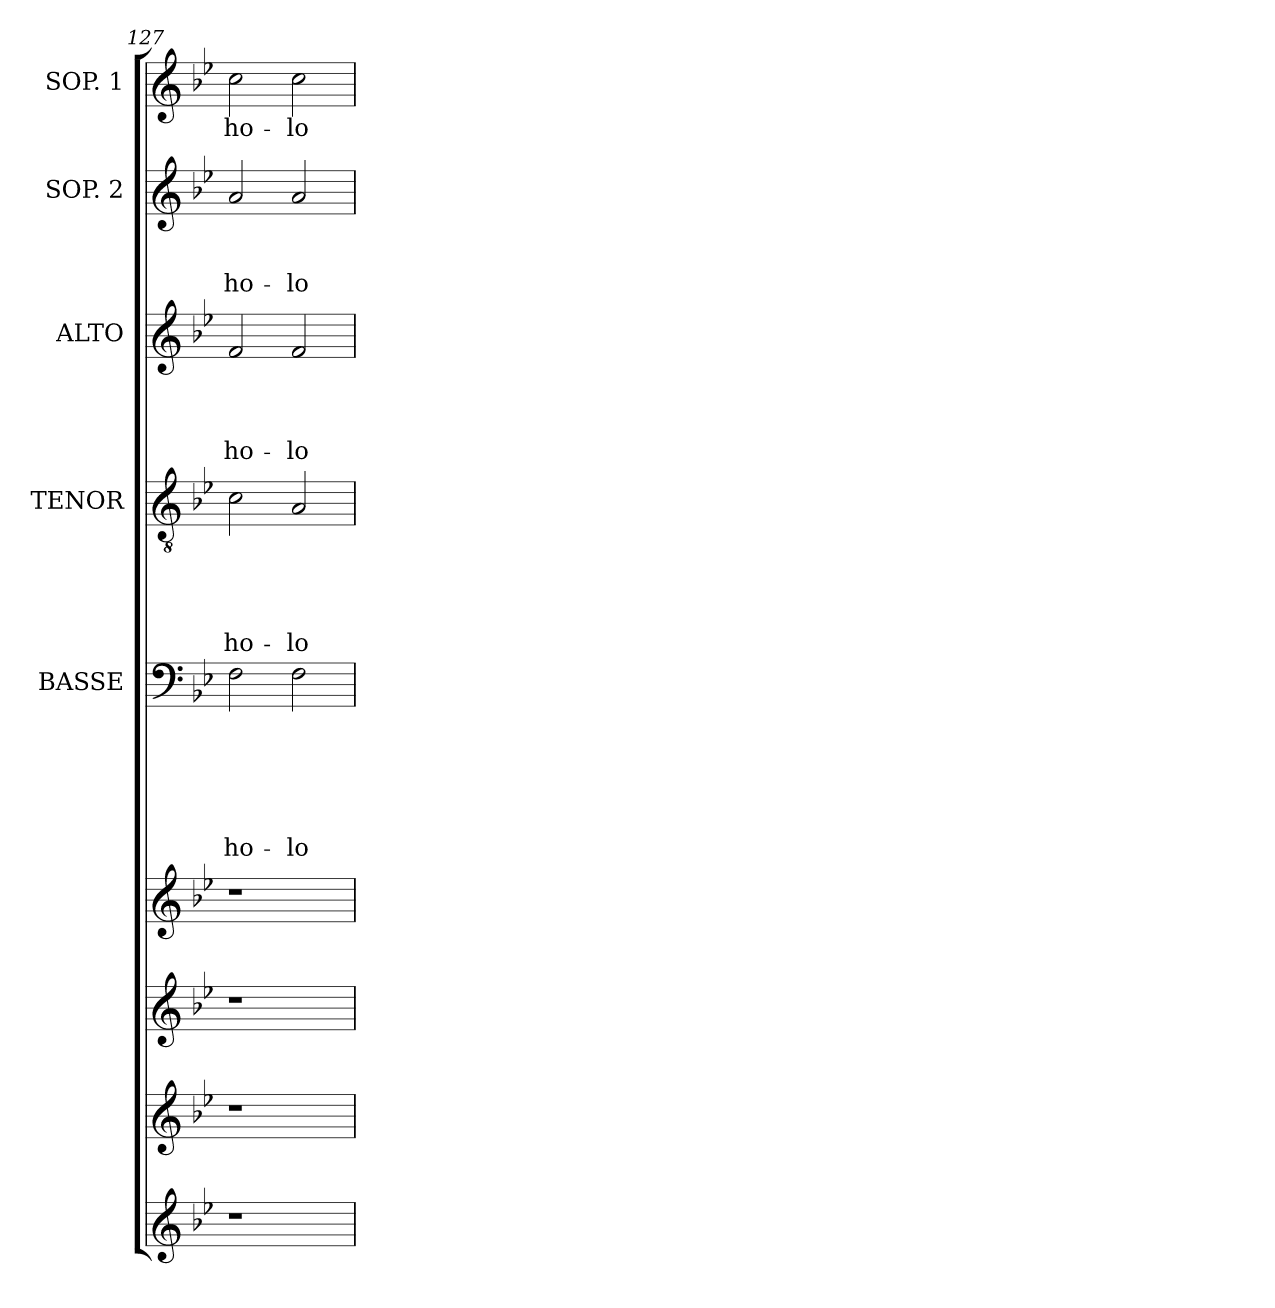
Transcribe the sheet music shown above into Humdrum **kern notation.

**kern	**kern	**kern	**kern	**kern	**text	**text	**text	**text	**text	**text	**kern	**text	**text	**text	**text	**text	**kern	**text	**text	**text	**text	**kern	**text	**text	**text	**kern	**text
*part9	*part8	*part7	*part6	*part5	*part5	*part5	*part5	*part5	*part5	*part5	*part4	*part4	*part4	*part4	*part4	*part4	*part3	*part3	*part3	*part3	*part3	*part2	*part2	*part2	*part2	*part1	*part1
*staff9	*staff8	*staff7	*staff6	*staff5	*staff5	*staff5	*staff5	*staff5	*staff5	*staff5	*staff4	*staff4	*staff4	*staff4	*staff4	*staff4	*staff3	*staff3	*staff3	*staff3	*staff3	*staff2	*staff2	*staff2	*staff2	*staff1	*staff1
*	*	*	*	*I"BASSE	*	*	*	*	*	*	*I"TENOR	*	*	*	*	*	*I"ALTO	*	*	*	*	*I"SOP. 2	*	*	*	*I"SOP. 1	*
*	*	*	*	*I'BAS.	*	*	*	*	*	*	*I'TEN.	*	*	*	*	*	*I'ALT.	*	*	*	*	*I'SOP. 2	*	*	*	*I'SOP. 1	*
!!LO:LB:g=z
*clefG2	*clefG2	*clefG2	*clefG2	*clefF4	*	*	*	*	*	*	*clefGv2	*	*	*	*	*	*clefG2	*	*	*	*	*clefG2	*	*	*	*clefG2	*
*k[b-e-]	*k[b-e-]	*k[b-e-]	*k[b-e-]	*k[b-e-]	*	*	*	*	*	*	*k[b-e-]	*	*	*	*	*	*k[b-e-]	*	*	*	*	*k[b-e-]	*	*	*	*k[b-e-]	*
*B-:	*B-:	*B-:	*B-:	*B-:	*	*	*	*	*	*	*B-:	*	*	*	*	*	*B-:	*	*	*	*	*B-:	*	*	*	*B-:	*
=127	=127	=127	=127	=127	=127	=127	=127	=127	=127	=127	=127	=127	=127	=127	=127	=127	=127	=127	=127	=127	=127	=127	=127	=127	=127	=127	=127
!	!	!	!	!	!	!	!	!	!	!LO:LY:b	!	!	!	!	!	!LO:LY:b	!	!	!	!	!LO:LY:b	!	!	!	!LO:LY:b	!	!LO:LY:b
1r	1r	1r	1r	2F\	.	.	.	.	.	ho-	2c\	.	.	.	.	ho-	2f/	.	.	.	ho-	2a/	.	.	ho-	2cc\	ho-
!	!	!	!	!	!	!	!	!	!	!LO:LY:b	!	!	!	!	!	!LO:LY:b	!	!	!	!	!LO:LY:b	!	!	!	!LO:LY:b	!	!LO:LY:b
.	.	.	.	2F\	.	.	.	.	.	-lo-	2A/	.	.	.	.	-lo-	2f/	.	.	.	-lo-	2a/	.	.	-lo-	2cc\	-lo-
=	=	=	=	=	=	=	=	=	=	=	=	=	=	=	=	=	=	=	=	=	=	=	=	=	=	=	=
*-	*-	*-	*-	*-	*-	*-	*-	*-	*-	*-	*-	*-	*-	*-	*-	*-	*-	*-	*-	*-	*-	*-	*-	*-	*-	*-	*-
